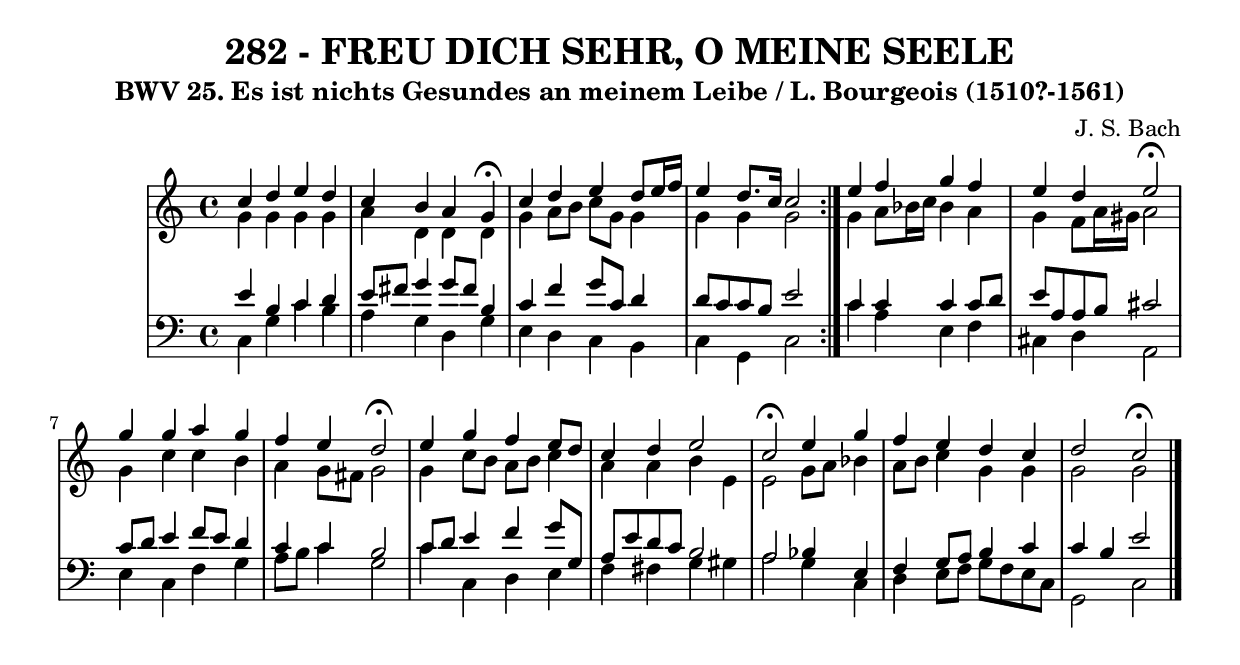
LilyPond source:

\version "2.10.33"

\header {
  title = "282 - FREU DICH SEHR, O MEINE SEELE"
  subtitle = "BWV 25. Es ist nichts Gesundes an meinem Leibe / L. Bourgeois (1510?-1561)"
  composer = "J. S. Bach"
}


global = {
  \time 4/4
  \key c \major
}


soprano = \relative c'' {
  \repeat volta 2 {
    c4 d4 e4 d4 
    c4 b4 a4 g4 \fermata
    c4 d4 e4 d8 e16 f16 
    e4 d8. c16 c2 }
  e4 f4 g4 f4   %5
  e4 d4 e2 \fermata
  g4 g4 a4 g4 
  f4 e4 d2 \fermata
  e4 g4 f4 e8 d8 
  c4 d4 e2   %10
  c2 \fermata e4 g4 
  f4 e4 d4 c4 
  d2 c2 \fermata
  
}

alto = \relative c'' {
  \repeat volta 2 {
    g4 g4 g4 g4 
    a4 d,4 d4 d4 
    g4 a8 b8 c8 g8 g4 
    g4 g4 g2 }
  g4 a8 bes16 c16 bes4 a4   %5
  g4 f8 a16 gis16 a2 
  g4 c4 c4 b4 
  a4 g8 fis8 g2 
  g4 c8 b8 a8 b8 c4 
  a4 a4 b4 e,4   %10
  e2 g8 a8 bes4 
  a8 b8 c4 g4 g4 
  g2 g2 
  
}

tenor = \relative c' {
  \repeat volta 2 {
    e4 b4 c4 d4 
    e8 fis8 g4 g8 fis8 b,4 
    c4 f4 g8 c,8 d4 
    d8 c8 c8 b8 e2 }
  c4 c4 c4 c8 d8   %5
  e8 a,8 a8 b8 cis2 
  c8 d8 e4 f8 e8 d4 
  c4 c4 b2 
  c8 d8 e4 f4 g8 g,8 
  a8 e'8 d8 c8 b2   %10
  a2 bes4 e,4 
  f4 g8 a8 b4 c4 
  c4 b4 e2 
  
}

baixo = \relative c {
  \repeat volta 2 {
    c4 g'4 c4 b4 
    a4 g4 d4 g4 
    e4 d4 c4 b4 
    c4 g4 c2 }
  c'4 a4 e4 f4   %5
  cis4 d4 a2 
  e'4 c4 f4 g4 
  a8 b8 c4 g2 
  c4 c,4 d4 e4 
  f4 fis4 g4 gis4   %10
  a2 g4 c,4 
  d4 e8 f8 g8 f8 e8 c8 
  g2 c2 
  
}

\score {
  <<
    \new StaffGroup <<
      \override StaffGroup.SystemStartBracket #'style = #'line 
      \new Staff {
        <<
          \global
          \new Voice = "soprano" { \voiceOne \soprano }
          \new Voice = "alto" { \voiceTwo \alto }
        >>
      }
      \new Staff {
        <<
          \global
          \clef "bass"
          \new Voice = "tenor" {\voiceOne \tenor }
          \new Voice = "baixo" { \voiceTwo \baixo \bar "|."}
        >>
      }
    >>
  >>
  \layout {}
  \midi {}
}
